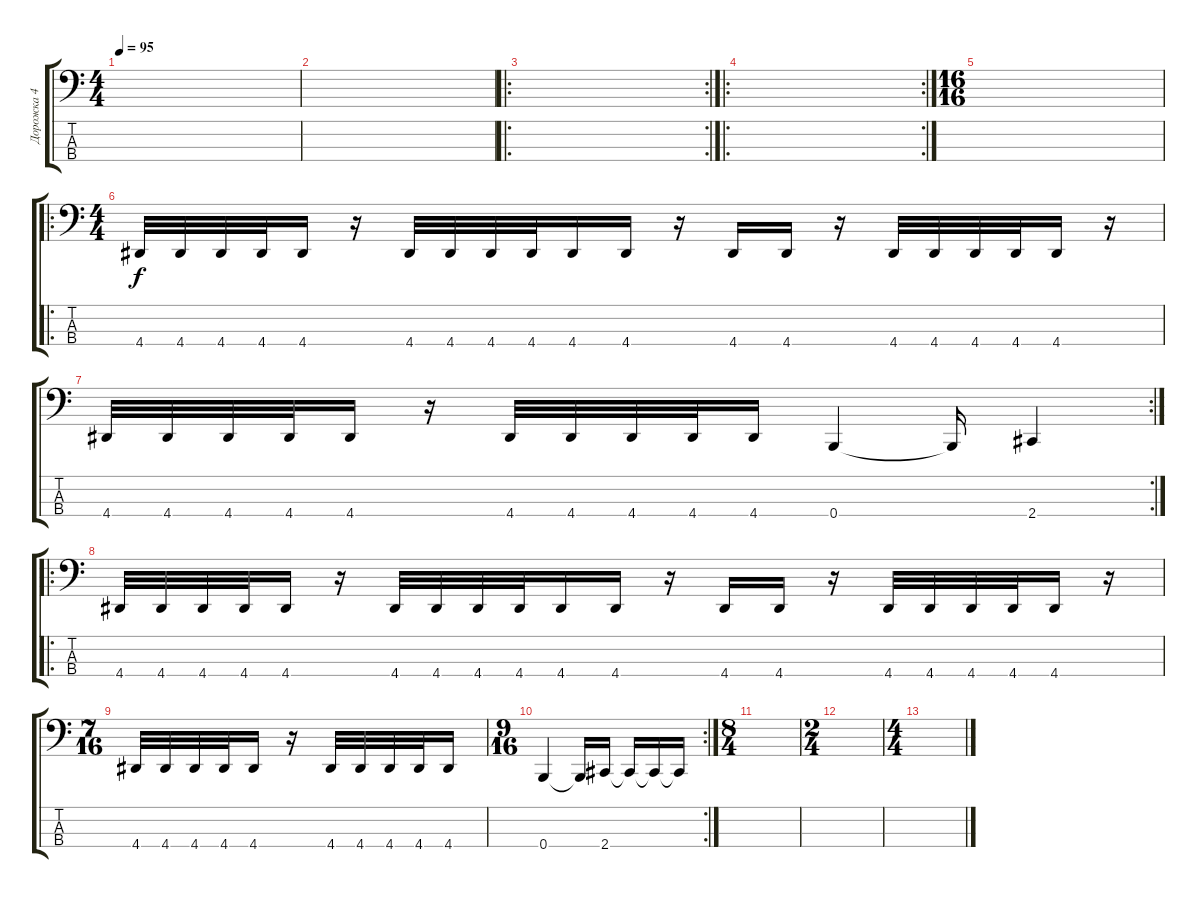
\track ("Дорожка 4" "Дорожка 4") {instrument slapbass2}
\staff {score tabs}
\tuning (E2 B1 Gb1 B0) {hide}
\ts (4 4)
\tempo 95
\clef f4
\ks c
|
|
\ro
\rc 2
|
\ro
\rc 2
|
\ts (16 16)
|
\ro
\ts (4 4)
4.4.32 4.4.32 4.4.32 4.4.32 4.4.16 r.16 4.4.32 4.4.32 4.4.32 4.4.32 4.4.16 4.4.16 r.16 4.4.16 4.4.16 r.16 4.4.32 4.4.32 4.4.32 4.4.32 4.4.16 r.16 |
\rc 2
4.4.32 4.4.32 4.4.32 4.4.32 4.4.16 r.16 4.4.32 4.4.32 4.4.32 4.4.32 4.4.16 0.4.4 0.4{t}.16 2.4.4 |
\ro
4.4.32 4.4.32 4.4.32 4.4.32 4.4.16 r.16 4.4.32 4.4.32 4.4.32 4.4.32 4.4.16 4.4.16 r.16 4.4.16 4.4.16 r.16 4.4.32 4.4.32 4.4.32 4.4.32 4.4.16 r.16 |
\ts (7 16)
4.4.32 4.4.32 4.4.32 4.4.32 4.4.16 r.16 4.4.32 4.4.32 4.4.32 4.4.32 4.4.16 |
\rc 2
\ts (9 16)
0.4.4 0.4{t}.16 2.4.16 2.4{t}.16 2.4{t}.16 2.4{t}.16 |
\ts (8 4)
|
\ts (2 4)
|
\ts (4 4)
